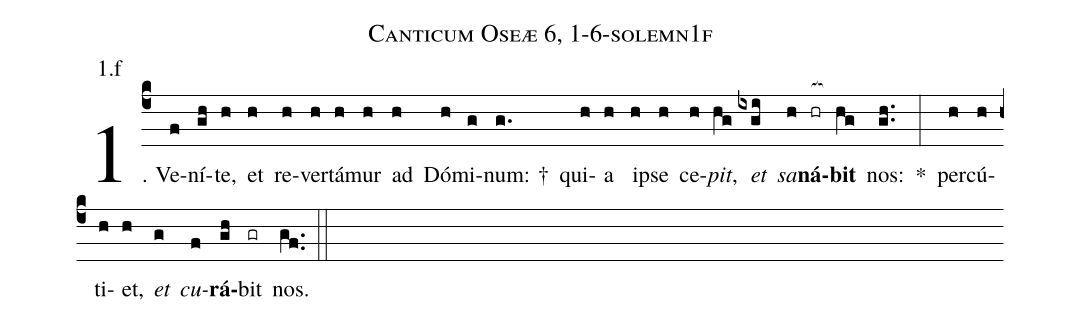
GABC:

name: Canticum Oseæ 6, 1-6-solemn1f;
annotation: 1.f;
%%
(c4)1. Ve(f)ní(gh)te,(h) et(h) re(h)ver(h)tá(h)mur(h) ad(h) Dó(h)mi(g)num: †(g.) qui(h)a(h) ip(h)se(h) ce(h)<i>pit</i>,(hg) <i>et</i>(ixgi) <i>sa</i>(h)<b>ná</b>(hr[ocb:1{])<b>bit</b>(hg[ocb:0}]) nos:(gh..) *(:) per(h)cú(h)ti(h)et,(h) <i>et</i>(g) <i>cu</i>(f)<b>rá</b>(gh)bit(gr) nos.(gf..) (::)
